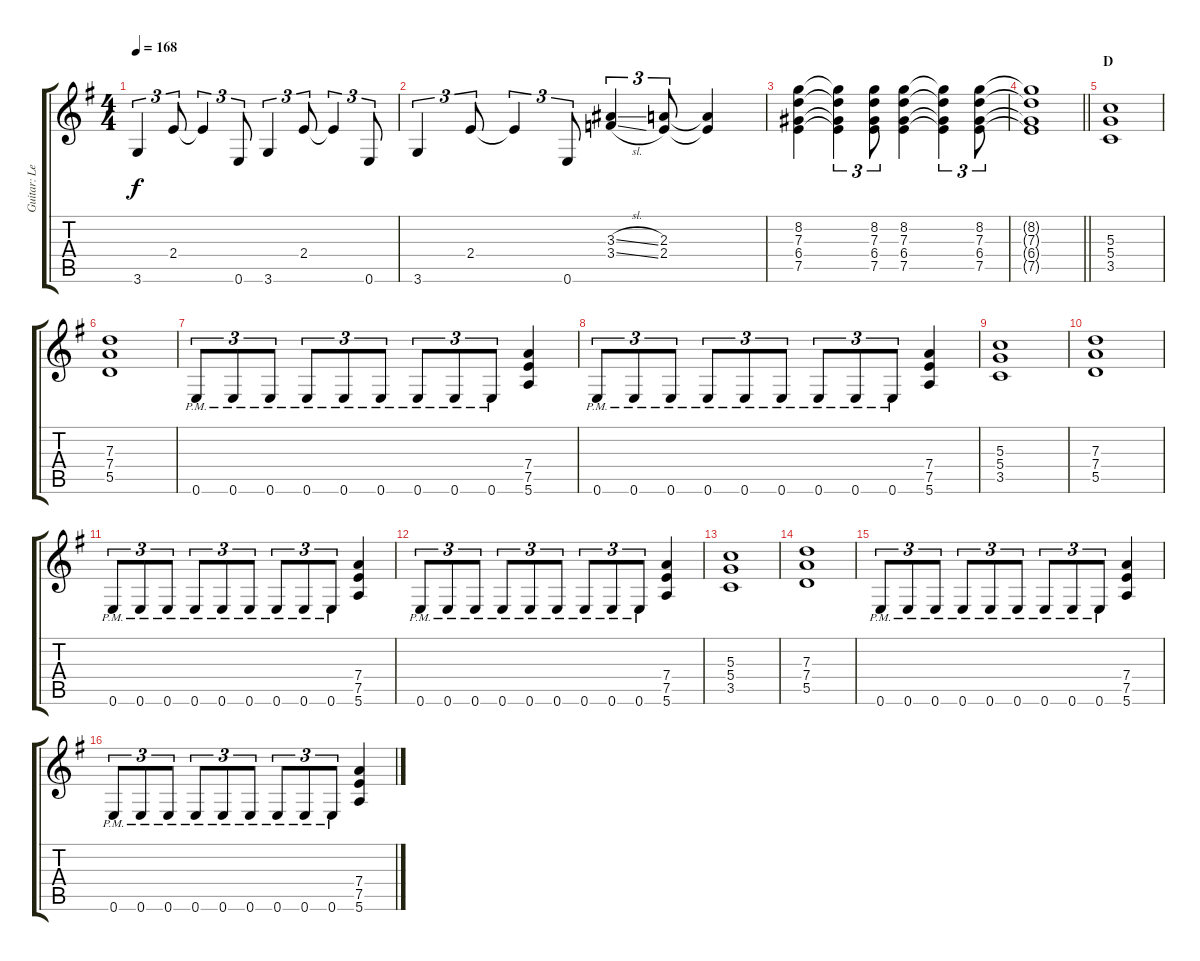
\track ("Guitar: Lead" "Guitar: Le") {instrument overdrivenguitar}
\staff {score tabs}
\tuning (E4 B3 G3 D3 A2 E2) {hide}
\ts (4 4)
\tempo 168
\clef g2
\ks g
3.6.4{tu (3 2) dy f} 2.4.8{tu (3 2)} 2.4{t}.4{tu (3 2)} 0.6.8{tu (3 2)} 3.6.4{tu (3 2)} 2.4.8{tu (3 2)} 2.4{t}.4{tu (3 2)} 0.6.8{tu (3 2)} |
3.6.4{tu (3 2)} 2.4.8{tu (3 2)} 2.4{t}.4{tu (3 2)} 0.6.8{tu (3 2)} (3.3{sl} 3.4{sl}).4{tu (3 2)} (2.3 2.4).8{tu (3 2)} (2.3{t} 2.4{t}).4 |
(8.2 7.3 6.4 7.5).4 (8.2{t} 7.3{t} 6.4{t} 7.5{t}).4{tu (3 2)} (8.2 7.3 6.4 7.5).8{tu (3 2)} (8.2 7.3 6.4 7.5).4 (8.2{t} 7.3{t} 6.4{t} 7.5{t}).4{tu (3 2)} (8.2 7.3 6.4 7.5).8{tu (3 2)} |
\barLineRight lightlight
(8.2{t} 7.3{t} 6.4{t} 7.5{t}).1 |
\section ("" "D")
(5.3 5.4 3.5).1 |
(7.3 7.4 5.5).1 |
0.6{pm}.8{tu (3 2)} 0.6{pm}.8{tu (3 2)} 0.6{pm}.8{tu (3 2)} 0.6{pm}.8{tu (3 2)} 0.6{pm}.8{tu (3 2)} 0.6{pm}.8{tu (3 2)} 0.6{pm}.8{tu (3 2)} 0.6{pm}.8{tu (3 2)} 0.6{pm}.8{tu (3 2)} (7.4 7.5 5.6).4 |
0.6{pm}.8{tu (3 2)} 0.6{pm}.8{tu (3 2)} 0.6{pm}.8{tu (3 2)} 0.6{pm}.8{tu (3 2)} 0.6{pm}.8{tu (3 2)} 0.6{pm}.8{tu (3 2)} 0.6{pm}.8{tu (3 2)} 0.6{pm}.8{tu (3 2)} 0.6{pm}.8{tu (3 2)} (7.4 7.5 5.6).4 |
(5.3 5.4 3.5).1 |
(7.3 7.4 5.5).1 |
0.6{pm}.8{tu (3 2)} 0.6{pm}.8{tu (3 2)} 0.6{pm}.8{tu (3 2)} 0.6{pm}.8{tu (3 2)} 0.6{pm}.8{tu (3 2)} 0.6{pm}.8{tu (3 2)} 0.6{pm}.8{tu (3 2)} 0.6{pm}.8{tu (3 2)} 0.6{pm}.8{tu (3 2)} (7.4 7.5 5.6).4 |
0.6{pm}.8{tu (3 2)} 0.6{pm}.8{tu (3 2)} 0.6{pm}.8{tu (3 2)} 0.6{pm}.8{tu (3 2)} 0.6{pm}.8{tu (3 2)} 0.6{pm}.8{tu (3 2)} 0.6{pm}.8{tu (3 2)} 0.6{pm}.8{tu (3 2)} 0.6{pm}.8{tu (3 2)} (7.4 7.5 5.6).4 |
(5.3 5.4 3.5).1 |
(7.3 7.4 5.5).1 |
0.6{pm}.8{tu (3 2)} 0.6{pm}.8{tu (3 2)} 0.6{pm}.8{tu (3 2)} 0.6{pm}.8{tu (3 2)} 0.6{pm}.8{tu (3 2)} 0.6{pm}.8{tu (3 2)} 0.6{pm}.8{tu (3 2)} 0.6{pm}.8{tu (3 2)} 0.6{pm}.8{tu (3 2)} (7.4 7.5 5.6).4 |
0.6{pm}.8{tu (3 2)} 0.6{pm}.8{tu (3 2)} 0.6{pm}.8{tu (3 2)} 0.6{pm}.8{tu (3 2)} 0.6{pm}.8{tu (3 2)} 0.6{pm}.8{tu (3 2)} 0.6{pm}.8{tu (3 2)} 0.6{pm}.8{tu (3 2)} 0.6{pm}.8{tu (3 2)} (7.4 7.5 5.6).4
